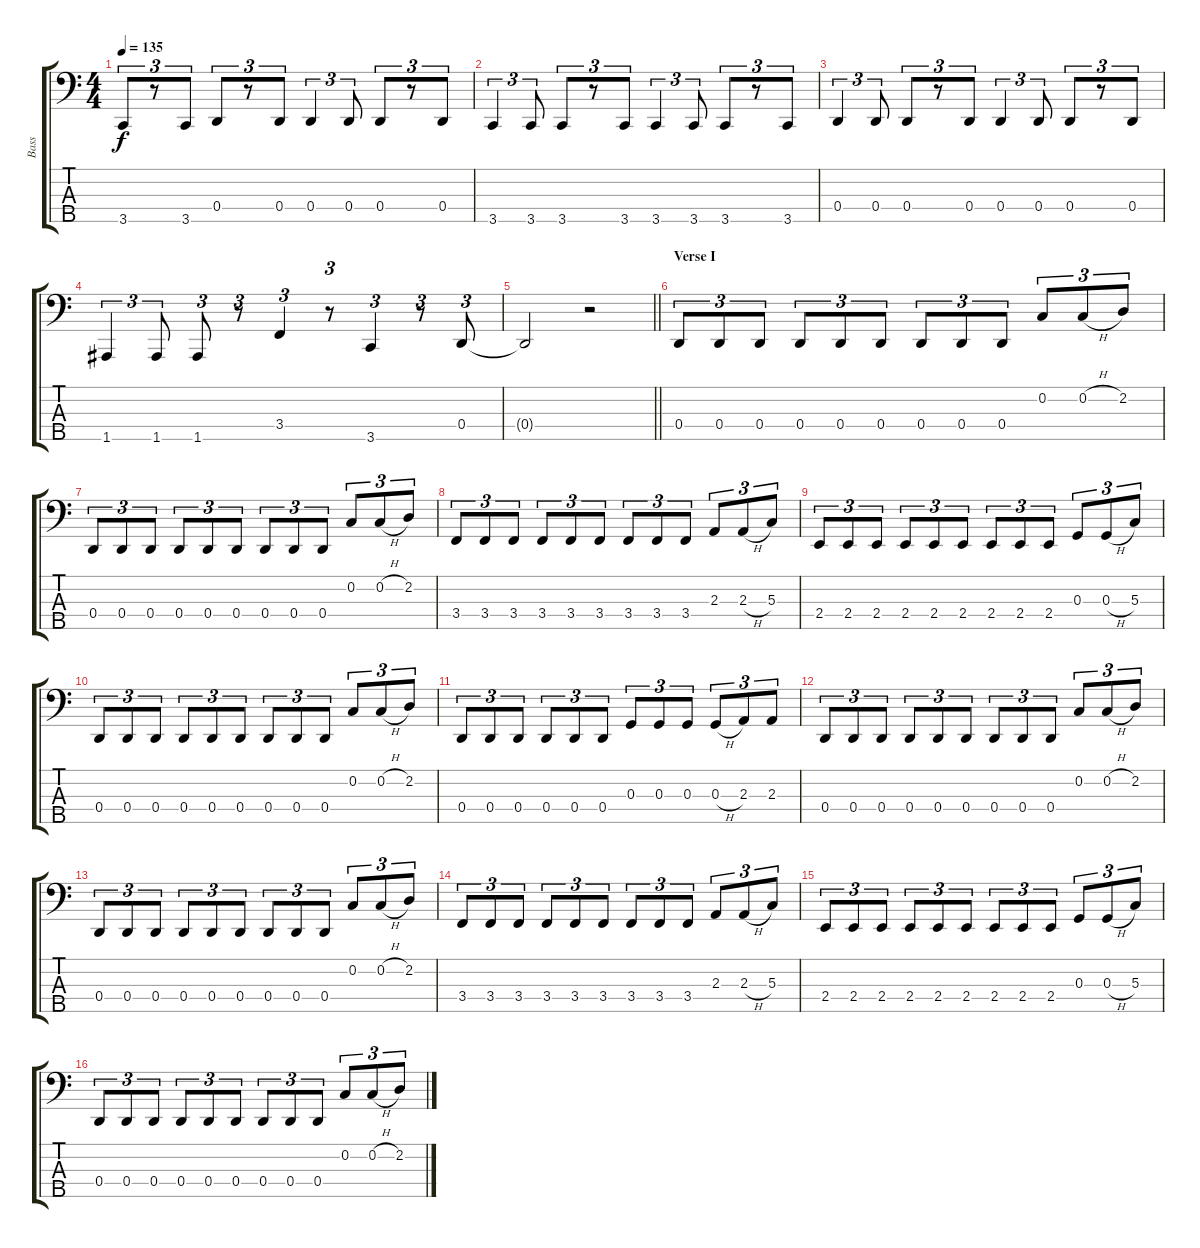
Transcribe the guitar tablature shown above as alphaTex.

\track ("Bass" "Bass") {instrument electricbassfinger}
\staff {score tabs}
\tuning (F2 C2 G1 D1 A0) {hide}
\ts (4 4)
\tempo 135
\clef f4
\ks c
3.5.8{tu (3 2) dy f} r.8{tu (3 2)} 3.5.8{tu (3 2)} 0.4.8{tu (3 2)} r.8{tu (3 2)} 0.4.8{tu (3 2)} 0.4.4{tu (3 2)} 0.4.8{tu (3 2)} 0.4.8{tu (3 2)} r.8{tu (3 2)} 0.4.8{tu (3 2)} |
3.5.4{tu (3 2)} 3.5.8{tu (3 2)} 3.5.8{tu (3 2)} r.8{tu (3 2)} 3.5.8{tu (3 2)} 3.5.4{tu (3 2)} 3.5.8{tu (3 2)} 3.5.8{tu (3 2)} r.8{tu (3 2)} 3.5.8{tu (3 2)} |
0.4.4{tu (3 2)} 0.4.8{tu (3 2)} 0.4.8{tu (3 2)} r.8{tu (3 2)} 0.4.8{tu (3 2)} 0.4.4{tu (3 2)} 0.4.8{tu (3 2)} 0.4.8{tu (3 2)} r.8{tu (3 2)} 0.4.8{tu (3 2)} |
1.5.4{tu (3 2)} 1.5.8{tu (3 2)} 1.5.8{tu (3 2)} r.8{tu (3 2)} 3.4.4{tu (3 2)} r.8{tu (3 2)} 3.5.4{tu (3 2)} r.8{tu (3 2)} 0.4.8{tu (3 2)} |
\barLineRight lightlight
0.4{t}.2 r.2 |
\section ("" "Verse I")
0.4.8{tu (3 2)} 0.4.8{tu (3 2)} 0.4.8{tu (3 2)} 0.4.8{tu (3 2)} 0.4.8{tu (3 2)} 0.4.8{tu (3 2)} 0.4.8{tu (3 2)} 0.4.8{tu (3 2)} 0.4.8{tu (3 2)} 0.2.8{tu (3 2)} 0.2{h}.8{tu (3 2)} 2.2.8{tu (3 2)} |
0.4.8{tu (3 2)} 0.4.8{tu (3 2)} 0.4.8{tu (3 2)} 0.4.8{tu (3 2)} 0.4.8{tu (3 2)} 0.4.8{tu (3 2)} 0.4.8{tu (3 2)} 0.4.8{tu (3 2)} 0.4.8{tu (3 2)} 0.2.8{tu (3 2)} 0.2{h}.8{tu (3 2)} 2.2.8{tu (3 2)} |
3.4.8{tu (3 2)} 3.4.8{tu (3 2)} 3.4.8{tu (3 2)} 3.4.8{tu (3 2)} 3.4.8{tu (3 2)} 3.4.8{tu (3 2)} 3.4.8{tu (3 2)} 3.4.8{tu (3 2)} 3.4.8{tu (3 2)} 2.3.8{tu (3 2)} 2.3{h}.8{tu (3 2)} 5.3.8{tu (3 2)} |
2.4.8{tu (3 2)} 2.4.8{tu (3 2)} 2.4.8{tu (3 2)} 2.4.8{tu (3 2)} 2.4.8{tu (3 2)} 2.4.8{tu (3 2)} 2.4.8{tu (3 2)} 2.4.8{tu (3 2)} 2.4.8{tu (3 2)} 0.3.8{tu (3 2)} 0.3{h}.8{tu (3 2)} 5.3.8{tu (3 2)} |
0.4.8{tu (3 2)} 0.4.8{tu (3 2)} 0.4.8{tu (3 2)} 0.4.8{tu (3 2)} 0.4.8{tu (3 2)} 0.4.8{tu (3 2)} 0.4.8{tu (3 2)} 0.4.8{tu (3 2)} 0.4.8{tu (3 2)} 0.2.8{tu (3 2)} 0.2{h}.8{tu (3 2)} 2.2.8{tu (3 2)} |
0.4.8{tu (3 2)} 0.4.8{tu (3 2)} 0.4.8{tu (3 2)} 0.4.8{tu (3 2)} 0.4.8{tu (3 2)} 0.4.8{tu (3 2)} 0.3.8{tu (3 2)} 0.3.8{tu (3 2)} 0.3.8{tu (3 2)} 0.3{h}.8{tu (3 2)} 2.3.8{tu (3 2)} 2.3.8{tu (3 2)} |
0.4.8{tu (3 2)} 0.4.8{tu (3 2)} 0.4.8{tu (3 2)} 0.4.8{tu (3 2)} 0.4.8{tu (3 2)} 0.4.8{tu (3 2)} 0.4.8{tu (3 2)} 0.4.8{tu (3 2)} 0.4.8{tu (3 2)} 0.2.8{tu (3 2)} 0.2{h}.8{tu (3 2)} 2.2.8{tu (3 2)} |
0.4.8{tu (3 2)} 0.4.8{tu (3 2)} 0.4.8{tu (3 2)} 0.4.8{tu (3 2)} 0.4.8{tu (3 2)} 0.4.8{tu (3 2)} 0.4.8{tu (3 2)} 0.4.8{tu (3 2)} 0.4.8{tu (3 2)} 0.2.8{tu (3 2)} 0.2{h}.8{tu (3 2)} 2.2.8{tu (3 2)} |
3.4.8{tu (3 2)} 3.4.8{tu (3 2)} 3.4.8{tu (3 2)} 3.4.8{tu (3 2)} 3.4.8{tu (3 2)} 3.4.8{tu (3 2)} 3.4.8{tu (3 2)} 3.4.8{tu (3 2)} 3.4.8{tu (3 2)} 2.3.8{tu (3 2)} 2.3{h}.8{tu (3 2)} 5.3.8{tu (3 2)} |
2.4.8{tu (3 2)} 2.4.8{tu (3 2)} 2.4.8{tu (3 2)} 2.4.8{tu (3 2)} 2.4.8{tu (3 2)} 2.4.8{tu (3 2)} 2.4.8{tu (3 2)} 2.4.8{tu (3 2)} 2.4.8{tu (3 2)} 0.3.8{tu (3 2)} 0.3{h}.8{tu (3 2)} 5.3.8{tu (3 2)} |
0.4.8{tu (3 2)} 0.4.8{tu (3 2)} 0.4.8{tu (3 2)} 0.4.8{tu (3 2)} 0.4.8{tu (3 2)} 0.4.8{tu (3 2)} 0.4.8{tu (3 2)} 0.4.8{tu (3 2)} 0.4.8{tu (3 2)} 0.2.8{tu (3 2)} 0.2{h}.8{tu (3 2)} 2.2.8{tu (3 2)}
